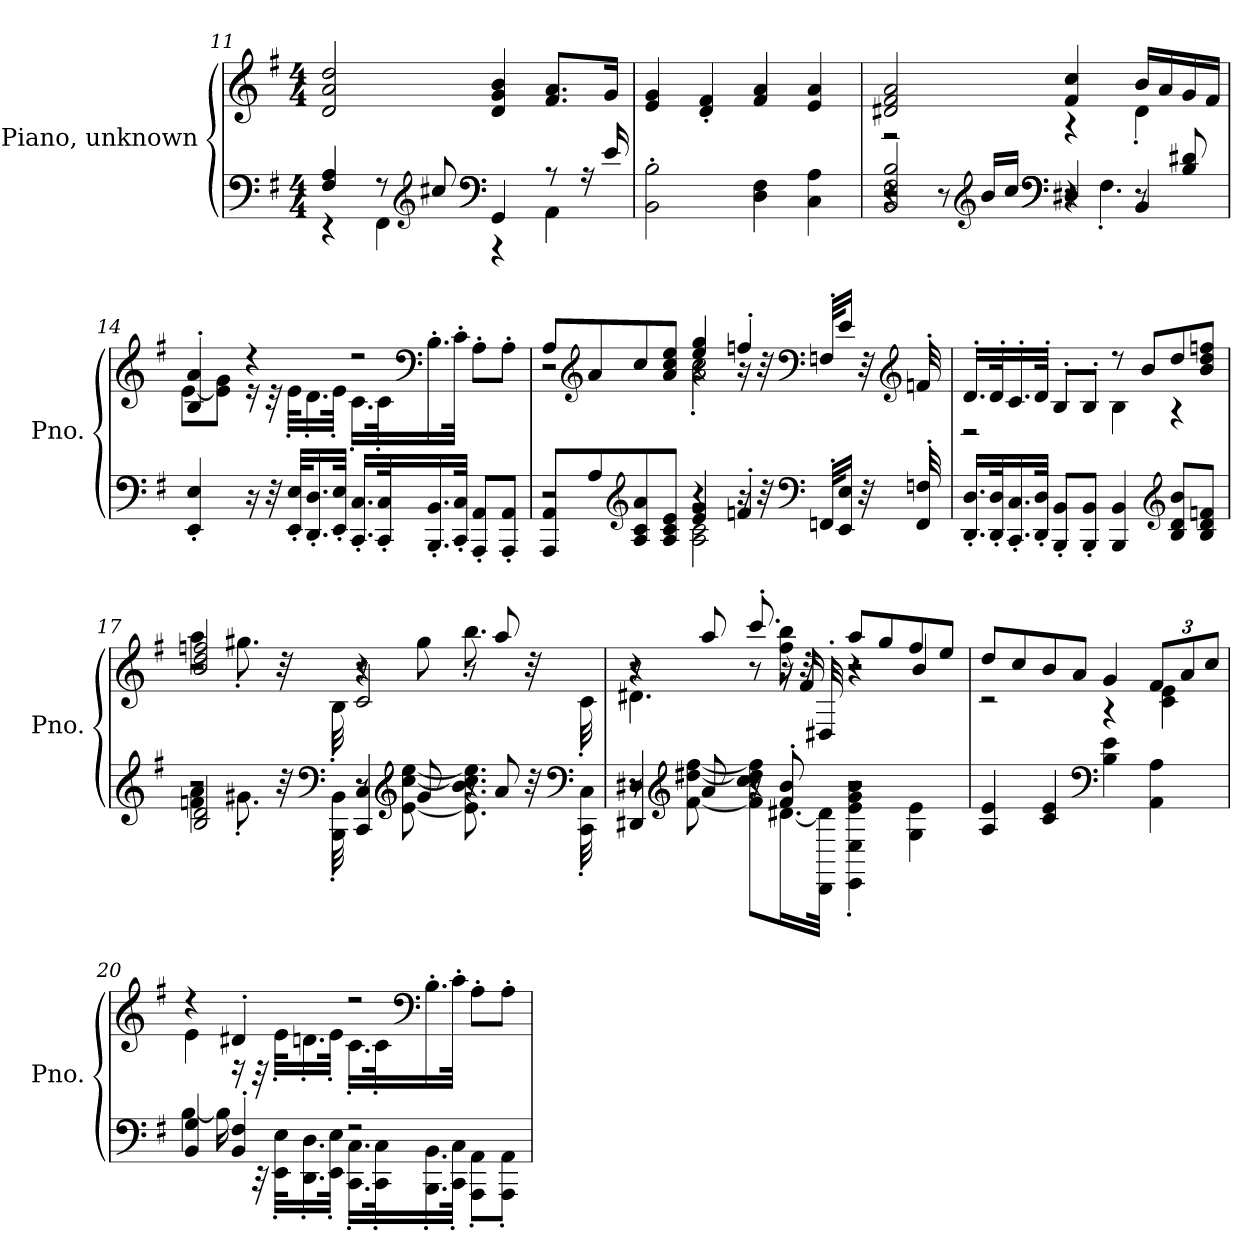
**kern	**kern
*part1	*part1
*staff2	*staff1
*I"Piano, unknown	*
*I'Pno.	*
!!LO:LB:g=z
*clefF4	*clefG2
*k[f#]	*k[f#]
*M4/4	*M4/4
=11	=11
*^	*
4F#/ 4A/	4r	2d/ 2a/ 2dd/
8r	4FF#\	.
*clefG2	*	*
8cc#X/	.	.
*clefF4	*	*
4GG/	4r	4d/ 4g/ 4b/
8r	4AA\	8.f#/ 8.a/L
16r	.	.
16e/	.	16g/Jk
*v	*v	*
=12	=12
2BB\' 2B\'	4e/ 4g/
.	4d/' 4f#/'
4D\ 4F#\	4f#/ 4a/
4C\ 4A\	4e/ 4a/
=13	=13
*^	*^
*	*^	*	*
4r	2r	2BB/ 2F#/ 2B/	2d#X/ 2f#/ 2a/	2r
8r	.	.	.	.
*clefG2	*	*	*	*
16b/LL	.	.	.	.
16cc/JJ	.	.	.	.
*clefF4	*	*	*	*
4r	8r	4D#X/	4f#/ 4cc/	4r
.	4.F#'\	.	.	.
8r	.	4BB/	16b/LL	4d#'\
.	.	.	16a/	.
8B/ 8d#X/	.	.	16g/	.
.	.	.	16f#/JJ	.
*v	*v	*v	*	*
!!LO:LB:g=z	!!
=14	=14	=14
4EE/' 4E/'	4B/' 4a/'	[8e\L
.	.	8e\] 8g\J
16r	4r	16r
32r	.	32r
32EE/' 32E/'KLL	.	32e'\KLL
16.DD/' 16.D/'	.	16.d'\
32EE/' 32E/'JJk	.	32e'\JJk
16.CC/' 16.C/'LL	2r	16.c'\LL
32CC/' 32C/'K	.	32c'\K
*	*clefF4	*
16.BBB/' 16.BB/'	.	16.B'\
32CC/' 32C/'JJk	.	32c'\JJk
8AAA/' 8AA/'L	.	8A'\L
8AAA/' 8AA/'J	.	8A'\J
=15	=15	=15
*^	*	*^
*	*^	*	*	*
2r	2r	8AAA/ 8AA/L	2r	2r	8A/L
*	*	*	*clefG2	*	*
.	.	8A/	.	.	8a/
*clefG2	*	*	*	*	*
.	.	8A/ 8c/ 8a/	.	.	8cc/
.	.	8A/ 8c/ 8e/J	.	.	8a/ 8cc/ 8ee/J
4r	2A\ 2c\	4e/ 4g/	4r	2a\' 2cc\'	4ee/ 4gg/
4fn'/	.	16r	4ffn'/	.	16r
.	.	32r	.	.	32r
*clefF4	*	*	*clefF4	*	*
.	.	32FFn'/KLL	.	.	32Fn'/KLL
.	.	16EE/ 16E/JJ	.	.	16e/JJ
.	.	32r	.	.	32r
*	*	*	*clefG2	*	*
.	.	32FF/' 32Fn/'	.	.	32fn'/
*v	*v	*v	*	*	*
*	*	*v	*v
!!LO:LB:g=z
=16	=16	=16
16.DD/' 16.D/'LL	16.d'/LL	2r
32DD/' 32D/'K	32d'/K	.
16.CC/' 16.C/'	16.c'/	.
32DD/' 32D/'JJk	32d'/JJk	.
8BBB/' 8BB/'L	8B'/L	.
8BBB/' 8BB/'J	8B'/J	.
4BBB/ 4BB/	8r	4B\
.	8b/L	.
*clefG2	*	*
8B/ 8d/ 8b/L	8dd/	4r
8B/ 8d/ 8fn/J	8b/ 8dd/ 8ffn/J	.
=17	=17	=17
*^	*	*^
*	*^	*	*	*
2r	4fn\ 4a\	2B/ 2d/	2r	4aa\	2b/ 2dd/ 2ffn/
.	8.g#X'\	.	.	8.gg#X'\	.
.	32r	.	.	32r	.
*clefF4	*	*	*	*	*
.	32BBB\' 32BB\'	.	.	32B'\	.
8r	8r	4CC/ 4C/	4r	8r	2c/
*clefG2	*	*	*	*	*
8g#/	[8e\ [8cc\ [8ee\	.	.	8gg#\	.
8r	8.e\] 8.b\ 8.cc\] 8.ee\]	4r	8r	8.bb'\	.
8a/	.	.	8aa/	.	.
.	32r	.	.	32r	.
*clefF4	*	*	*	*	*
.	32CC\' 32C\'	.	.	32c'\	.
!!LO:PB:g=z	!!	!!
=18	=18	=18	=18	=18	=18
8r	8r	4DD#X/ 4D#X/	8r	4.d#X\	4r
*clefG2	*	*	*	*	*
8a/	[8f#\ [8dd#X\ [8ff#\	.	8aa/	.	.
8r	8f#\] 8cc\ 8dd#\] 8ff#\]L	4r	8.ccc'/	.	8r
8f#/' 8b/'	[16.d#X\L	.	.	8ff#\ 8bb\	16r
.	.	.	32r	.	16f#/
.	32DD#\ 32d#\]JJk	.	32D#X'/	.	.
2r	4EE\' 4E\' 4e\' 4g\' 4b\'	2r	8aa/L	2r	4r
.	.	.	8gg/	.	.
.	4G\ 4e\	.	8ff#/	.	4b/
.	.	.	8ee/J	.	.
*v	*v	*v	*	*	*
*	*	*v	*v
=19	=19	=19
4A/ 4e/	8dd/L	2r
.	8cc/	.
4c/ 4e/	8b/	.
.	8a/J	.
*clefF4	*	*
4B\ 4e\	4g/	4r
*	*Xbrackettup	*
4AA\ 4A\	12f#/L	4c\ 4e\
.	12a/	.
.	12cc/J	.
!!LO:LB:g=z	!!
=20	=20	=20
*^	*	*
4BB/ 4G/	[4B\	4r	4e\
4BB/' 4F#/'	16B\]	4d#X'/	16r
.	32r	.	32r
.	32EE\' 32E\'KLL	.	32e'\KLL
.	16.DD\' 16.D\'	.	16.dn'\
.	32EE\' 32E\'JJk	.	32e'\JJk
2r	16.CC\' 16.C\'LL	2r	16.c'\LL
.	32CC\' 32C\'K	.	32c'\K
*	*	*clefF4	*
.	16.BBB\' 16.BB\'	.	16.B'\
.	32CC\' 32C\'JJk	.	32c'\JJk
.	8AAA\' 8AA\'L	.	8A'\L
.	8AAA\' 8AA\'J	.	8A'\J
*v	*v	*	*
*	*v	*v
=	=
*-	*-
